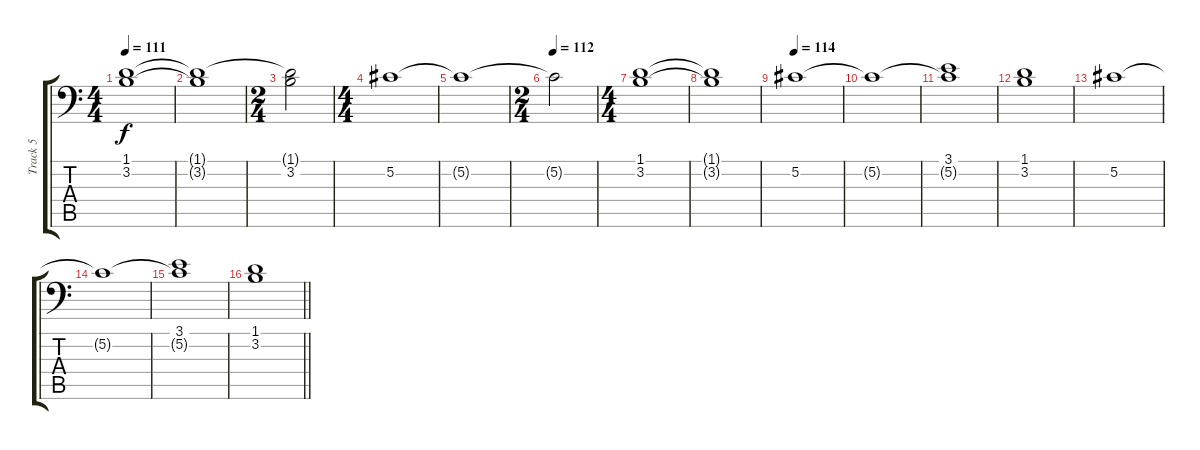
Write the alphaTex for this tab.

\track ("Track 5" "Track 5") {instrument pad5bowed}
\staff {score tabs}
\tuning (Db4 Ab3 E3 B2 Gb2 Gb1) {hide}
\ts (4 4)
\tempo 111
\clef f4
\ks c
(1.1 3.2).1{dy f} |
(1.1{t} 3.2{t}).1 |
\ts (2 4)
(1.1{t} 3.2).2 |
\ts (4 4)
5.2.1 |
5.2{t}.1 |
\ts (2 4)
\tempo 112
5.2{t}.2 |
\ts (4 4)
(1.1 3.2).1 |
(1.1{t} 3.2{t}).1 |
\tempo 114
5.2.1 |
5.2{t}.1 |
(3.1 5.2{t}).1 |
(1.1 3.2).1 |
5.2.1 |
5.2{t}.1 |
(3.1 5.2{t}).1 |
\barLineRight lightlight
(1.1 3.2).1
